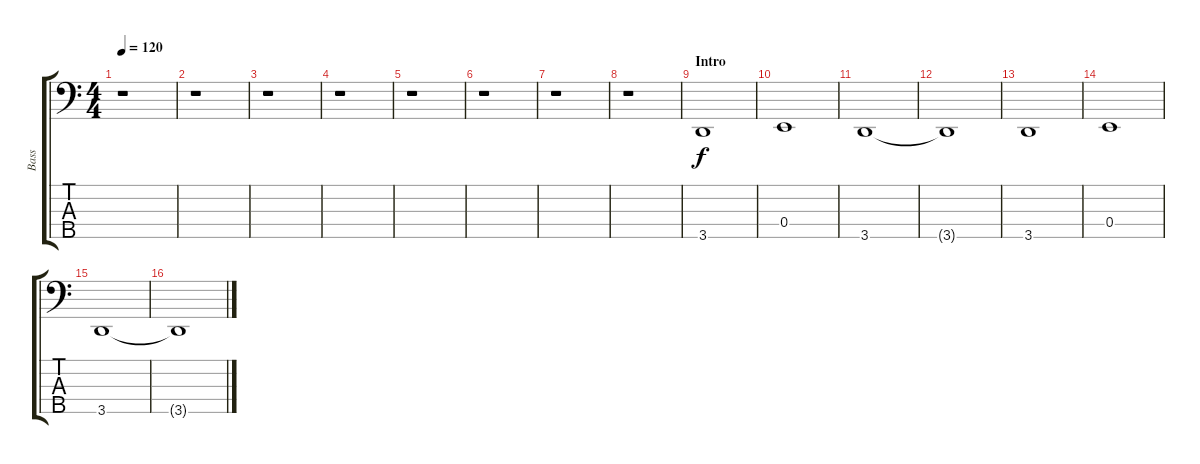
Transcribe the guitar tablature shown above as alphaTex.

\track ("Bass" "Bass") {instrument electricbassfinger}
\staff {score tabs}
\tuning (G2 D2 A1 E1 B0) {hide}
\ts (4 4)
\tempo 120
\clef f4
\ks c
r.1{dy f instrument electricbassfinger} |
r.1 |
r.1 |
r.1 |
r.1 |
r.1 |
r.1 |
r.1 |
\section ("" "Intro")
3.5.1{volume 14 instrument fretlessbass} |
0.4.1 |
3.5.1 |
3.5{t}.1 |
3.5.1 |
0.4.1 |
3.5.1 |
3.5{t}.1
